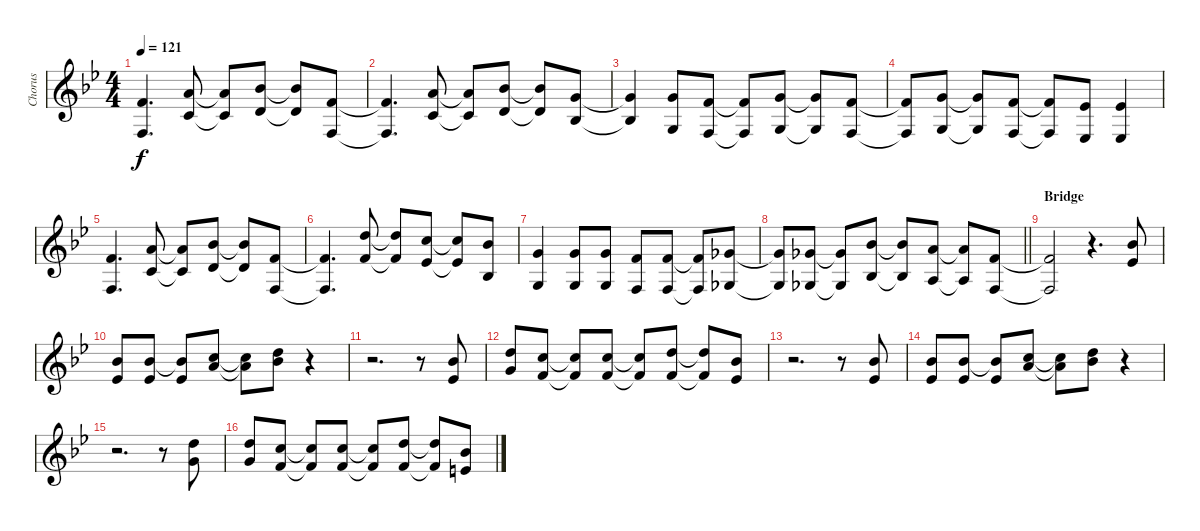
\track ("Chorus" "Chorus") {instrument lead6voice}
\staff {score}
\tuning (E4 B3 G3 D3 A2 E2) {hide}
\ts (4 4)
\tempo 121
\clef g2
\ks bb
(1.1 3.4).4{d dy f} (5.1 1.2).8 (5.1{t} 1.2{t}).8 (6.1 3.2).8 (6.1{t} 3.2{t}).8 (1.1 3.4).8 |
(1.1{t} 3.4{t}).4{d} (5.1 1.2).8 (5.1{t} 1.2{t}).8 (6.1 3.2).8 (6.1{t} 3.2{t}).8 (3.1 3.3).8 |
(3.1{t} 3.3{t}).4 (3.1 0.3).8 (1.1 3.4).8 (1.1{t} 3.4{t}).8 (3.1 0.3).8 (3.1{t} 0.3{t}).8 (1.1 3.4).8 |
(1.1{t} 3.4{t}).8 (3.1 0.3).8 (3.1{t} 0.3{t}).8 (1.1 3.4).8 (1.1{t} 3.4{t}).8 (4.2 1.4).8 (4.2 1.4).4 |
(1.1 3.4).4{d} (5.1 1.2).8 (5.1{t} 1.2{t}).8 (6.1 3.2).8 (6.1{t} 3.2{t}).8 (1.1 3.4).8 |
(1.1{t} 3.4{t}).4{d} (1.1 15.2).8 (1.1{t} 15.2{t}).8 (8.1 4.2).8 (8.1{t} 4.2{t}).8 (6.1 3.3).8 |
(3.1 0.3).4 (3.1 0.3).8 (3.1 0.3).8 (1.1 3.4).8 (1.1 3.4).8 (1.1{t} 3.4{t}).8 (2.1 4.4).8 |
\barLineRight lightlight
(2.1{t} 4.4{t}).8 (2.1 4.4).8 (2.1{t} 4.4{t}).8 (6.1 3.3).8 (6.1{t} 3.3{t}).8 (5.1 2.3).8 (5.1{t} 2.3{t}).8 (1.1 3.4).8 |
\section ("" "Bridge")
(1.1{t} 3.4{t}).2 r.4{d} (6.1 4.2).8 |
(6.1 4.2).8 (6.1 4.2).8 (6.1{t} 4.2).8 (5.1 13.2).8 (5.1{t} 13.2{t}).8 (6.1 15.2).8 r.4 |
r.2{d} r.8 (6.1 4.2).8 |
(3.1 15.2).8 (8.1 6.2).8 (8.1{t} 6.2{t}).8 (1.1 13.2).8 (1.1{t} 13.2{t}).8 (1.1 15.2).8 (1.1{t} 15.2{t}).8 (6.1 4.2).8 |
r.2{d} r.8 (6.1 4.2).8 |
(6.1 4.2).8 (6.1 4.2).8 (6.1{t} 4.2).8 (5.1 13.2).8 (5.1{t} 13.2{t}).8 (6.1 15.2).8 r.4 |
r.2{d} r.8 (3.1 15.2).8 |
(10.1 8.2).8 (1.1 13.2).8 (1.1{t} 13.2{t}).8 (8.1 6.2).8 (8.1{t} 6.2{t}).8 (1.1 15.2).8 (1.1{t} 15.2{t}).8 (0.1 11.2).8
